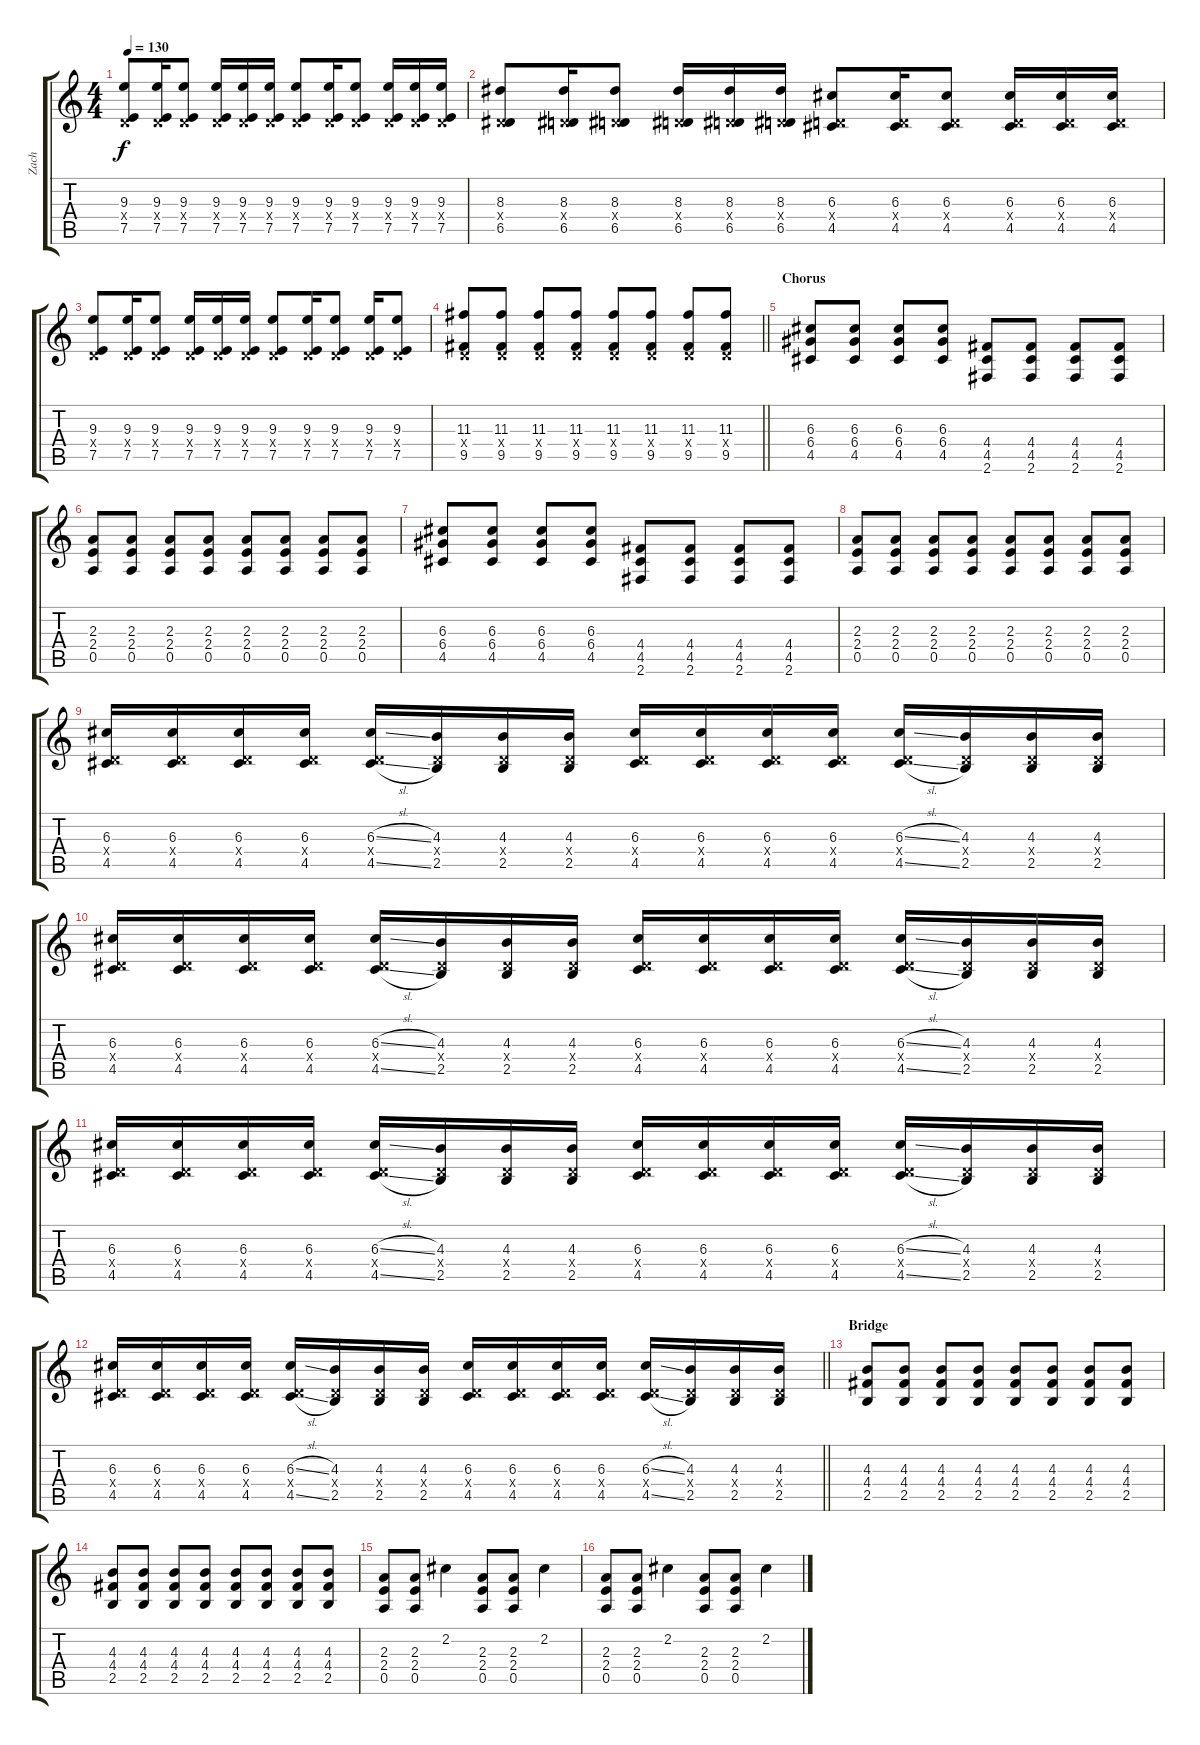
\track ("Zach" "Zach") {instrument distortionguitar}
\staff {score tabs}
\tuning (E4 B3 G3 D3 A2 E2) {hide}
\ts (4 4)
\tempo 130
\clef g2
\ks c
(9.3 0.4{x} 7.5).8{dy f} (9.3 0.4{x} 7.5).16 (9.3 0.4{x} 7.5).8 (9.3 0.4{x} 7.5).16 (9.3 0.4{x} 7.5).16 (9.3 0.4{x} 7.5).16 (9.3 0.4{x} 7.5).8 (9.3 0.4{x} 7.5).16 (9.3 0.4{x} 7.5).8 (9.3 0.4{x} 7.5).16 (9.3 0.4{x} 7.5).16 (9.3 0.4{x} 7.5).16 |
(8.3 0.4{x} 6.5).8 (8.3 0.4{x} 6.5).16 (8.3 0.4{x} 6.5).8 (8.3 0.4{x} 6.5).16 (8.3 0.4{x} 6.5).16 (8.3 0.4{x} 6.5).16 (6.3 0.4{x} 4.5).8 (6.3 0.4{x} 4.5).16 (6.3 0.4{x} 4.5).8 (6.3 0.4{x} 4.5).16 (6.3 0.4{x} 4.5).16 (6.3 0.4{x} 4.5).16 |
(9.3 0.4{x} 7.5).8 (9.3 0.4{x} 7.5).16 (9.3 0.4{x} 7.5).8 (9.3 0.4{x} 7.5).16 (9.3 0.4{x} 7.5).16 (9.3 0.4{x} 7.5).16 (9.3 0.4{x} 7.5).8 (9.3 0.4{x} 7.5).16 (9.3 0.4{x} 7.5).8 (9.3 0.4{x} 7.5).16 (9.3 0.4{x} 7.5).8 |
\barLineRight lightlight
(11.3 0.4{x} 9.5).8 (11.3 0.4{x} 9.5).8 (11.3 0.4{x} 9.5).8 (11.3 0.4{x} 9.5).8 (11.3 0.4{x} 9.5).8 (11.3 0.4{x} 9.5).8 (11.3 0.4{x} 9.5).8 (11.3 0.4{x} 9.5).8 |
\section ("" "Chorus")
(6.3 6.4 4.5).8 (6.3 6.4 4.5).8 (6.3 6.4 4.5).8 (6.3 6.4 4.5).8 (4.4 4.5 2.6).8 (4.4 4.5 2.6).8 (4.4 4.5 2.6).8 (4.4 4.5 2.6).8 |
(2.3 2.4 0.5).8 (2.3 2.4 0.5).8 (2.3 2.4 0.5).8 (2.3 2.4 0.5).8 (2.3 2.4 0.5).8 (2.3 2.4 0.5).8 (2.3 2.4 0.5).8 (2.3 2.4 0.5).8 |
(6.3 6.4 4.5).8 (6.3 6.4 4.5).8 (6.3 6.4 4.5).8 (6.3 6.4 4.5).8 (4.4 4.5 2.6).8 (4.4 4.5 2.6).8 (4.4 4.5 2.6).8 (4.4 4.5 2.6).8 |
(2.3 2.4 0.5).8 (2.3 2.4 0.5).8 (2.3 2.4 0.5).8 (2.3 2.4 0.5).8 (2.3 2.4 0.5).8 (2.3 2.4 0.5).8 (2.3 2.4 0.5).8 (2.3 2.4 0.5).8 |
(6.3 0.4{x} 4.5).16 (6.3 0.4{x} 4.5).16 (6.3 0.4{x} 4.5).16 (6.3 0.4{x} 4.5).16 (6.3{sl} 0.4{x} 4.5{sl}).16 (4.3 0.4{x} 2.5).16 (4.3 0.4{x} 2.5).16 (4.3 0.4{x} 2.5).16 (6.3 0.4{x} 4.5).16 (6.3 0.4{x} 4.5).16 (6.3 0.4{x} 4.5).16 (6.3 0.4{x} 4.5).16 (6.3{sl} 0.4{x} 4.5{sl}).16 (4.3 0.4{x} 2.5).16 (4.3 0.4{x} 2.5).16 (4.3 0.4{x} 2.5).16 |
(6.3 0.4{x} 4.5).16 (6.3 0.4{x} 4.5).16 (6.3 0.4{x} 4.5).16 (6.3 0.4{x} 4.5).16 (6.3{sl} 0.4{x} 4.5{sl}).16 (4.3 0.4{x} 2.5).16 (4.3 0.4{x} 2.5).16 (4.3 0.4{x} 2.5).16 (6.3 0.4{x} 4.5).16 (6.3 0.4{x} 4.5).16 (6.3 0.4{x} 4.5).16 (6.3 0.4{x} 4.5).16 (6.3{sl} 0.4{x} 4.5{sl}).16 (4.3 0.4{x} 2.5).16 (4.3 0.4{x} 2.5).16 (4.3 0.4{x} 2.5).16 |
(6.3 0.4{x} 4.5).16 (6.3 0.4{x} 4.5).16 (6.3 0.4{x} 4.5).16 (6.3 0.4{x} 4.5).16 (6.3{sl} 0.4{x} 4.5{sl}).16 (4.3 0.4{x} 2.5).16 (4.3 0.4{x} 2.5).16 (4.3 0.4{x} 2.5).16 (6.3 0.4{x} 4.5).16 (6.3 0.4{x} 4.5).16 (6.3 0.4{x} 4.5).16 (6.3 0.4{x} 4.5).16 (6.3{sl} 0.4{x} 4.5{sl}).16 (4.3 0.4{x} 2.5).16 (4.3 0.4{x} 2.5).16 (4.3 0.4{x} 2.5).16 |
\barLineRight lightlight
(6.3 0.4{x} 4.5).16 (6.3 0.4{x} 4.5).16 (6.3 0.4{x} 4.5).16 (6.3 0.4{x} 4.5).16 (6.3{sl} 0.4{x} 4.5{sl}).16 (4.3 0.4{x} 2.5).16 (4.3 0.4{x} 2.5).16 (4.3 0.4{x} 2.5).16 (6.3 0.4{x} 4.5).16 (6.3 0.4{x} 4.5).16 (6.3 0.4{x} 4.5).16 (6.3 0.4{x} 4.5).16 (6.3{sl} 0.4{x} 4.5{sl}).16 (4.3 0.4{x} 2.5).16 (4.3 0.4{x} 2.5).16 (4.3 0.4{x} 2.5).16 |
\section ("" "Bridge")
(4.3 4.4 2.5).8 (4.3 4.4 2.5).8 (4.3 4.4 2.5).8 (4.3 4.4 2.5).8 (4.3 4.4 2.5).8 (4.3 4.4 2.5).8 (4.3 4.4 2.5).8 (4.3 4.4 2.5).8 |
(4.3 4.4 2.5).8 (4.3 4.4 2.5).8 (4.3 4.4 2.5).8 (4.3 4.4 2.5).8 (4.3 4.4 2.5).8 (4.3 4.4 2.5).8 (4.3 4.4 2.5).8 (4.3 4.4 2.5).8 |
(2.3 2.4 0.5).8 (2.3 2.4 0.5).8 2.2.4 (2.3 2.4 0.5).8 (2.3 2.4 0.5).8 2.2.4 |
(2.3 2.4 0.5).8 (2.3 2.4 0.5).8 2.2.4 (2.3 2.4 0.5).8 (2.3 2.4 0.5).8 2.2.4
